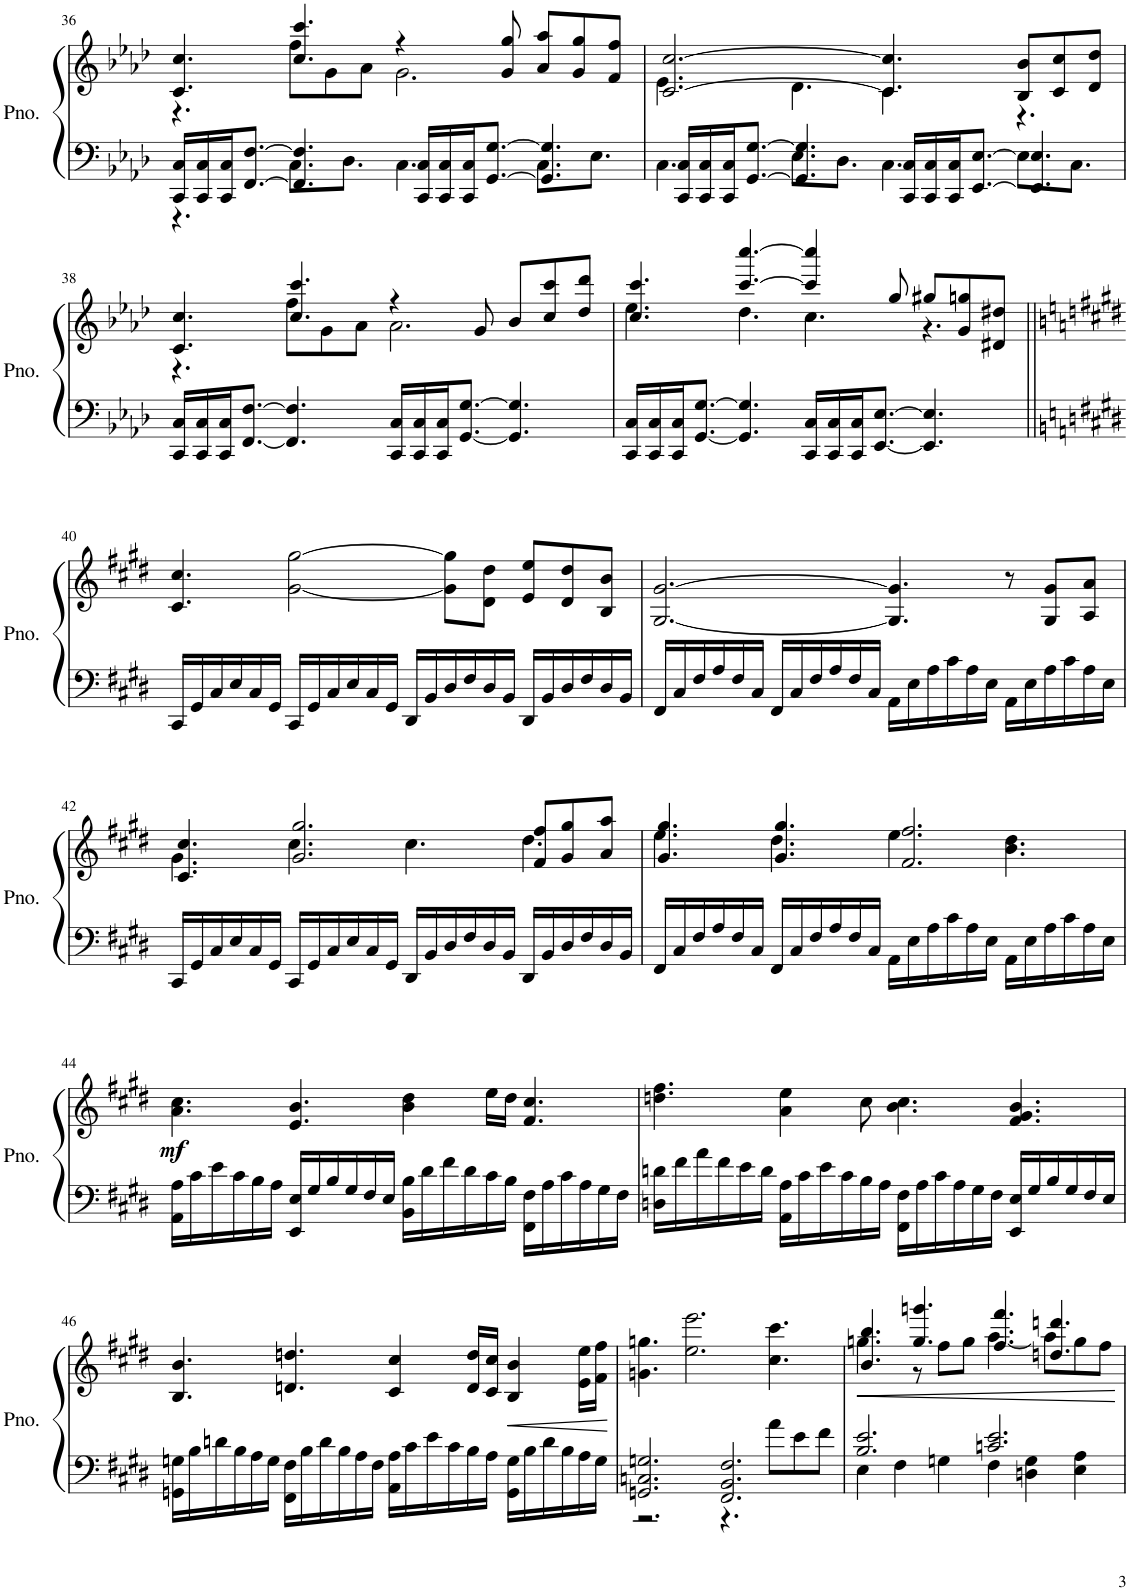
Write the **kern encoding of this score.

**kern	**kern	**dynam
*part1	*part1	*part1
*staff2	*staff1	*staff1/2
*I"Piano	*	*
*I'Pno.	*	*
!!LO:PB:g=z
*clefF4	*clefG2	*
*k[b-e-a-d-]	*k[b-e-a-d-]	*
*M12/8	*M12/8	*
=36	=36	=36
*^	*^	*
16CC/ 16C/LL	4.r	4.c/ 4.cc/	4.r	.
16CC/ 16C/	.	.	.	.
16CC/ 16C/J	.	.	.	.
[8.FF/ [8.F/J	.	.	.	.
4.FF/] 4.F/]	8.C\L	4.cc/ 4.ccc/	8ff\L	.
.	.	.	8g\	.
.	8.D-\J	.	.	.
.	.	.	8a-\J	.
16CC/ 16C/LL	4.C\	4r	2.g\	.
16CC/ 16C/	.	.	.	.
16CC/ 16C/J	.	.	.	.
[8.GG/ [8.G/J	.	.	.	.
.	.	8g/ 8gg/	.	.
4.GG/] 4.G/]	8.C\L	8a-/ 8aa-/L	.	.
.	.	8g/ 8gg/	.	.
.	8.E-\J	.	.	.
.	.	8f/ 8ff/J	.	.
=37	=37	=37	=37	=37
16CC/ 16C/LL	4.C\	[2.c/ [2.cc/	4.e-\	.
16CC/ 16C/	.	.	.	.
16CC/ 16C/J	.	.	.	.
[8.GG/ [8.G/J	.	.	.	.
4.GG/] 4.G/]	8.E-\L	.	4.d-\	.
.	8.D-\J	.	.	.
16CC/ 16C/LL	4.C\	4.c/] 4.cc/]	4.c\	.
16CC/ 16C/	.	.	.	.
16CC/ 16C/J	.	.	.	.
[8.EE-/ [8.E-/J	.	.	.	.
4.EE-/] 4.E-/]	8.E-\L	8B-/ 8b-/L	4.r	.
.	.	8c/ 8cc/	.	.
.	8.C\J	.	.	.
.	.	8d-/ 8dd-/J	.	.
*v	*v	*	*	*
!!LO:LB:g=z	!!
=38	=38	=38	=38
16CC/ 16C/LL	4.c/ 4.cc/	4.r	.
16CC/ 16C/	.	.	.
16CC/ 16C/J	.	.	.
[8.FF/ [8.F/J	.	.	.
4.FF/] 4.F/]	4.cc/ 4.ccc/	8ff\L	.
.	.	8g\	.
.	.	8a-\J	.
16CC/ 16C/LL	4r	2.a-\	.
16CC/ 16C/	.	.	.
16CC/ 16C/J	.	.	.
[8.GG/ [8.G/J	.	.	.
.	8g/	.	.
4.GG/] 4.G/]	8b-/L	.	.
.	8cc/ 8ccc/	.	.
.	8dd-/ 8ddd-/J	.	.
=39	=39	=39	=39
16CC/ 16C/LL	4.cc/ 4.ccc/	4.ee-\	.
16CC/ 16C/	.	.	.
16CC/ 16C/J	.	.	.
[8.GG/ [8.G/J	.	.	.
4.GG/] 4.G/]	[4.ccc/ [4.cccc/	4.dd-\	.
16CC/ 16C/LL	4ccc/] 4cccc/]	4.cc\	.
16CC/ 16C/	.	.	.
16CC/ 16C/J	.	.	.
[8.EE-/ [8.E-/J	.	.	.
.	8gg/	.	.
4.EE-/] 4.E-/]	8gg#X/L	4.r	.
.	8g/ 8ggn/	.	.
.	8d#X/ 8dd#X/J	.	.
*	*v	*v	*
!!LO:LB:g=z
=40||	=40||	=40||
*k[f#c#g#d#]	*k[f#c#g#d#]	*
16CC#/LL	4.c#/ 4.cc#/	.
16GG#/	.	.
16C#/	.	.
16E/	.	.
16C#/	.	.
16GG#/JJ	.	.
16CC#/LL	[2g#\ [2gg#\	.
16GG#/	.	.
16C#/	.	.
16E/	.	.
16C#/	.	.
16GG#/JJ	.	.
16DD#/LL	.	.
16BB/	.	.
16D#/	8g#\] 8gg#\]L	.
16F#/	.	.
16D#/	8d#\ 8dd#\J	.
16BB/JJ	.	.
16DD#/LL	8e/ 8ee/L	.
16BB/	.	.
16D#/	8d#/ 8dd#/	.
16F#/	.	.
16D#/	8B/ 8b/J	.
16BB/JJ	.	.
=41	=41	=41
16FF#/LL	[2.G#/ [2.g#/	.
16C#/	.	.
16F#/	.	.
16A/	.	.
16F#/	.	.
16C#/JJ	.	.
16FF#/LL	.	.
16C#/	.	.
16F#/	.	.
16A/	.	.
16F#/	.	.
16C#/JJ	.	.
16AA\LL	4.G#/] 4.g#/]	.
16E\	.	.
16A\	.	.
16c#\	.	.
16A\	.	.
16E\JJ	.	.
16AA\LL	8r	.
16E\	.	.
16A\	8G#/ 8g#/L	.
16c#\	.	.
16A\	8A/ 8a/J	.
16E\JJ	.	.
!!LO:LB:g=z
=42	=42	=42
*	*^	*
16CC#/LL	4.c#/ 4.cc#/	4.g#\	.
16GG#/	.	.	.
16C#/	.	.	.
16E/	.	.	.
16C#/	.	.	.
16GG#/JJ	.	.	.
16CC#/LL	2.g#/ 2.gg#/	4.cc#\	.
16GG#/	.	.	.
16C#/	.	.	.
16E/	.	.	.
16C#/	.	.	.
16GG#/JJ	.	.	.
16DD#/LL	.	4.cc#\	.
16BB/	.	.	.
16D#/	.	.	.
16F#/	.	.	.
16D#/	.	.	.
16BB/JJ	.	.	.
16DD#/LL	8f#/ 8ff#/L	4.dd#\	.
16BB/	.	.	.
16D#/	8g#/ 8gg#/	.	.
16F#/	.	.	.
16D#/	8a/ 8aa/J	.	.
16BB/JJ	.	.	.
=43	=43	=43	=43
16FF#/LL	4.g#/ 4.gg#/	4.ee\	.
16C#/	.	.	.
16F#/	.	.	.
16A/	.	.	.
16F#/	.	.	.
16C#/JJ	.	.	.
16FF#/LL	4.g#/ 4.gg#/	4.dd#\	.
16C#/	.	.	.
16F#/	.	.	.
16A/	.	.	.
16F#/	.	.	.
16C#/JJ	.	.	.
16AA\LL	2.f#/ 2.ff#/	4.ee\	.
16E\	.	.	.
16A\	.	.	.
16c#\	.	.	.
16A\	.	.	.
16E\JJ	.	.	.
16AA\LL	.	4.b\ 4.dd#\	.
16E\	.	.	.
16A\	.	.	.
16c#\	.	.	.
16A\	.	.	.
16E\JJ	.	.	.
*	*v	*v	*
!!LO:LB:g=z
=44	=44	=44
!	!	!LO:DY:b
16AA\ 16A\LL	4.a\ 4.cc#\	mf
16c#\	.	.
16e\	.	.
16c#\	.	.
16B\	.	.
16A\JJ	.	.
16EE/ 16E/LL	4.e/ 4.b/	.
16G#/	.	.
16B/	.	.
16G#/	.	.
16F#/	.	.
16E/JJ	.	.
16BB\ 16B\LL	4b\ 4dd#\	.
16d#\	.	.
16f#\	.	.
16d#\	.	.
16c#\	16ee\LL	.
16B\JJ	16dd#\JJ	.
16FF#\ 16F#\LL	4.f#/ 4.cc#/	.
16A\	.	.
16c#\	.	.
16A\	.	.
16G#\	.	.
16F#\JJ	.	.
=45	=45	=45
16Dn\ 16dn\LL	4.ddn\ 4.ff#\	.
16f#\	.	.
16a\	.	.
16f#\	.	.
16e\	.	.
16d\JJ	.	.
16AA\ 16A\LL	4a\ 4ee\	.
16c#\	.	.
16e\	.	.
16c#\	.	.
16B\	8cc#\	.
16A\JJ	.	.
16FF#\ 16F#\LL	4.b\ 4.cc#\	.
16A\	.	.
16c#\	.	.
16A\	.	.
16G#\	.	.
16F#\JJ	.	.
16EE/ 16E/LL	4.f#/ 4.g#/ 4.b/	.
16G#/	.	.
16B/	.	.
16G#/	.	.
16F#/	.	.
16E/JJ	.	.
!!LO:LB:g=z
=46	=46	=46
16GGn\ 16Gn\LL	4.B/ 4.b/	.
16B\	.	.
16dn\	.	.
16B\	.	.
16A\	.	.
16G\JJ	.	.
16FF#\ 16F#\LL	4.dn/ 4.ddn/	.
16B\	.	.
16d\	.	.
16B\	.	.
16A\	.	.
16F#\JJ	.	.
16AA\ 16A\LL	4c#/ 4cc#/	.
16c#\	.	.
16e\	.	.
16c#\	.	.
16B\	16d/ 16dd/LL	.
16A\JJ	16c#/ 16cc#/JJ	.
!	!	!LO:HP:b
16GG\ 16G\LL	4B/ 4b/	<
16B\	.	.
16d\	.	.
16B\	.	.
16A\	16e\ 16ee\LL	.
16G\JJ	16f#\ 16ff#\JJ	.
.	.	[
=47	=47	=47
*^	*	*
2.GGn/ 2.Cn/ 2.Gn/	2.r	4.gn\ 4.ggn\	.
.	.	2.ee\ 2.eee\	.
2.FF#/ 2.BB/ 2.F#/	4.r	.	.
.	8a\L	4.cc#\ 4.ccc#\	.
.	8e\	.	.
.	8f#\J	.	.
=48	=48	=48	=48
!	!	!	!LO:HP:b
*	*	*^	*
2.B/ 2.e/	4E\	4.b/ 4.bb/	4.ggn\	<
.	4F#\	.	.	.
.	.	4.gg/ 4.gggn/	8r	.
.	4Gn\	.	8ff#\L	.
.	.	.	8gg\J	.
2.cn/ 2.e/	4F#\	4.ff#/ 4.fff#/	[4.aa\	.
.	4Dn\ 4G\	.	.	.
.	.	4.ddn/ 4.dddn/	8aa\L]	.
.	4E\ 4A\	.	8gg\	.
.	.	.	8ff#\J	.
*v	*v	*	*	*
*	*v	*v	*
.	.	[
=	=	=
*-	*-	*-
